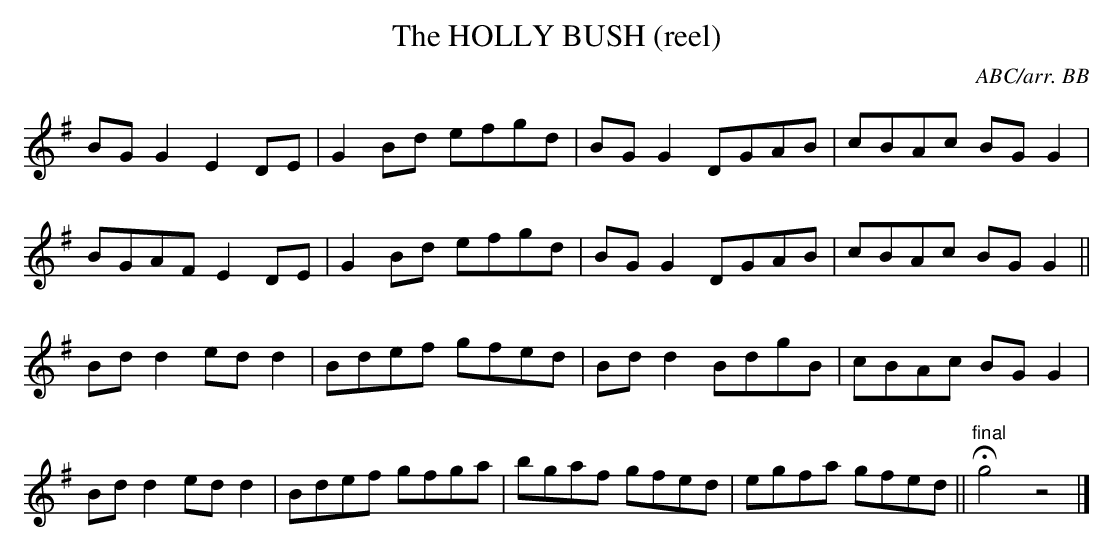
X:1
T:HOLLY BUSH (reel), The\
C:ABC/arr. BB\
M:C\
K:G\
BGG2 E2DE|G2Bd efgd|BGG2 DGAB|cBAc BGG2|\
BGAF E2DE|G2Bd efgd|BGG2 DGAB|cBAc BGG2||\
Bdd2 edd2|Bdef gfed|Bdd2 BdgB|cBAc BGG2|\
Bdd2 edd2|Bdef gfga|bgaf gfed|egfa gfed||\\
"final"Hg4z4|]\
\
\
